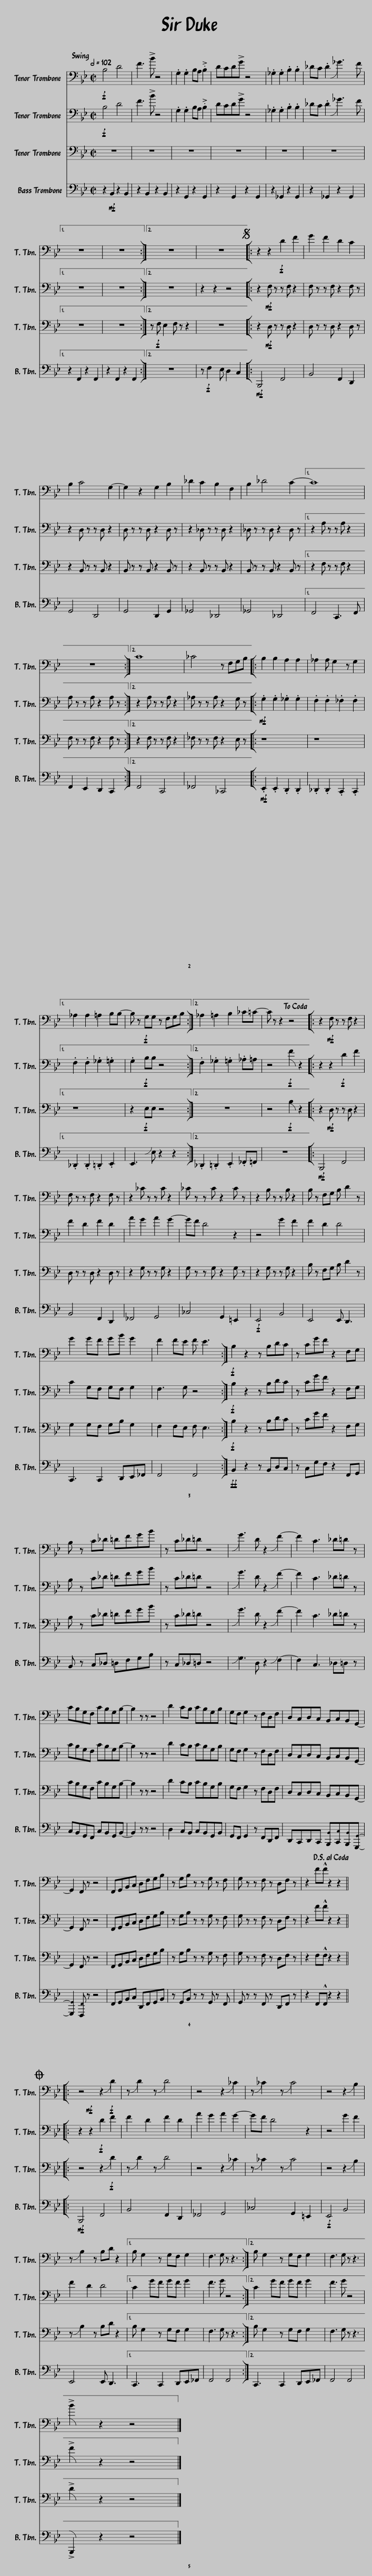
X:1
%%score 1 2 3 4
L:1/8
Q:1/2=102
M:2/2
I:linebreak $
K:Bb
V:1 bass
V:2 bass
V:3 bass
V:4 bass
V:1
!f! B,4 D4 | F3 !>!B z4 | .G,2 .G,2 B,A, .B,2 | DCD!>!G z4 | ._G,2 .G,2 .B,2 .B,2 | %5
 _DC .D2 !slide!_G3 F |1$ z8 | z8 :|2 z8 | z8 |: %10
S z2 z2!f! D2 F2 | G2 F2 D2 C2 |$ B,2 C4 G,2- | G,2 z2 G,2 B,2 | _D2 C2 B,2 F,2 | %15
 B,2 _D4 C2- |1 C8 |$ z8 :|2 C8 | _C4 z F,G,B, |: %20
 B,2 B,2 A,2 A,2 | _A,2 A, G,2 z G,2 |1$ _A,2 A,2 =A,2 B,B,- | B, z!f! G,G, z F,G,B, :|2 _A,2 =A,2 B,2 _C=C- | %25
 C z z2 z4!dacoda! |: z2!mf! F, z z F, z2 |$ F, z z F, z2 F, z | z2 _C z z C z2 | _C z z C z2 C z | %30
 z2 B, z z B, z2 | B, z F,G, B, D2 z |$ G2 GF GB G2 | F2 FE F E3 :|!f! B,2 z2 z B,DC | %35
 z CGF z2 F,G, |$ B, z C_D =DFGB | z C_D=D z4 | !slide!G3 D z2 !slide!F2- | F2 C3 _D=D z |$ %40
 CB,G,F, CB,G,B,- | B,2 z z z4 | D2 CB, CB,G,B, | G,F, G,2 z F,D,F, | D,C,D,C, B,,C,B,,G,,- |$ %45
 G,,2 F,, z z4 | F,,G,,B,,C, D,F,G,B, | z G,B, z z G, z F, | G, z z F, z D,F, z | z2 F!^!F z2 z2!D.S.! |:$ %50
O z4 z2!f! !slide!D2!mf! | z !slide!D2 z !slide!D4 | z4 z2 !slide!_C2 | z !slide!_C2 z !slide!C4 | z4 z2 !slide!B,2 |$ %55
 z !slide!B,2 z B,D z2 |1 B, G,2 z G,F, G,2 | F,3 G, z z3 :|2 B, G,2 z G,F, G,2 | F,3 G, z z3 |$ %60
 !>!B2 z2 z4 |] %61
V:2
!f! B,4 D4 | F3 !>!B z4 | .G,2 .G,2 B,A, .B,2 | DCD!>!G z4 | ._G,2 .G,2 .B,2 .B,2 | %5
 _DC .D2 !slide!_G3 F |1$ z8 | z8 :|2 z8 | z2 z2 z4 |: %10
 z2!mf! F, z z F, z2 | F, z z F, z2 F, z |$ z2 D, z z D, z2 | D, z z D, z2 D, z | z2 _D, z z D, z2 | %15
 _D, z z D, z2 D, z |1 z2 A, z z A, z2 |$ A, z z A, z2 A, z :|2 z2 A, z z A, z2 | _A, z z A, z2 G, z |: %20
!mf! .G,2 .G,2 ._G,2 .G,2 | .F,2 .F,2 ._F,2 .F,2 |1$ .F,2 .F,2 ._G,2 .=G,2 | .G,2!f! B,B, z4 :|2 .F,2 ._G,2 .=G,2 ._A,=A, | %25
 z4!f! F2 z2 |: z2 z2!f! D2 F2 |$ F2 D2 F2 D2 | A2 G2 A2 G2- | GF D4 z2 | %30
 z4 G2 F2 | F2 D2 D4 |$ C2 G,F, G,F, G,2 | F,3 G, z4 :|!f! B,2 z2 z B,DC | %35
 z CGF z2 F,G, |$ B, z C_D =DFGB | z C_D=D z4 | !slide!G3 D z2 !slide!F2- | F2 C3 _D=D z |$ %40
 CB,G,F, CB,G,B,- | B,2 z z z4 | D2 CB, CB,G,B, | G,F, G,2 z F,D,F, | D,C,D,C, B,,C,B,,G,,- |$ %45
 G,,2 F,, z z4 | F,,G,,B,,C, D,F,G,B, | z G,B, z z G, z F, | G, z z F, z D,F, z | z2 F!^!F z2 z2 |:$ %50
 z2 z2!f! D2 F2 | F2 D2 F2 D2 | A2 G2 A2 G2- | GF D4 z2 | z4 G2 F2 |$ %55
 F2 D2 D4 |1 C2 GF GF G2 | F3 G z4 :|2 C2 GF GF G2 | F3 G z4 |$ %60
 !>!F2 z2 z4 |] %61
V:3
 z8 | z8 | z8 | z8 | z8 | %5
 z8 |1$ z8 | z8 :|2 z!f! F, E,2 F, z z2 | z8 |: %10
 z2!mf! D, z z D, z2 | D, z z D, z2 D, z |$ z2 B,, z z B,, z2 | B,, z z B,, z2 B,, z | z2 B,, z z B,, z2 | %15
 B,, z z B,, z2 B,, z |1 z2 F, z z F, z2 |$ F, z z F, z2 F, z :|2 z2 F, z z F, z2 | _F, z z F, z2 E, z |: %20
 z8 | z8 |1$ z8 | z2!f! E,E, z4 :|2 z8 | %25
 z4!f! B,2 z2 |: z2!mf! D, z z D, z2 |$ D, z z D, z2 D, z | z2 G, z z G, z2 | G, z z G, z2 G, z | %30
 z2 G, z z G, z2 | B, z F,G, B, D2 z |$ G,2 G,F, G,B, G,2 | F,2 F,E, F, E,3 :|!f! B,2 z2 z B,DC | %35
 z CGF z2 F,G, |$ B, z C_D =DFGB | z C_D=D z4 | !slide!G3 D z2 !slide!F2- | F2 C3 _D=D z |$ %40
 CB,G,F, CB,G,B,- | B,2 z z z4 | D2 CB, CB,G,B, | G,F, G,2 z F,D,F, | D,C,D,C, B,,C,B,,G,,- |$ %45
 G,,2 F,, z z4 | F,,G,,B,,C, D,F,G,B, | z G,B, z z G, z F, | G, z z F, z D,F, z | z2 F,!^!F, z2 z2 |:$ %50
 z4 z2!f! !slide!D2 | z !slide!D2 z !slide!D4 | z4 z2 !slide!_C2 | z !slide!_C2 z !slide!C4 | z4 z2 !slide!B,2 |$ %55
 z !slide!B,2 z B,D z2 |1 B, G,2 z G,F, G,2 | F,3 G, z z3 :|2 B, G,2 z G,F, G,2 | F,3 G, z z3 |$ %60
 !>!D2 z2 z4 |] %61
V:4
 z2!mf! B,,2 z2 B,,2 | z2 B,,2 z2 B,,2 | z2 G,,2 z2 G,,2 | z2 G,,2 z2 G,,2 | z2 _G,,2 z2 G,,2 | %5
 z2 _G,,2 z2 G,,2 |1$ z2 F,,2 z2 F,,2 | z2 F,,2 z2 F,,2 :|2 z8 | z!f! F,2 E, D,2 C,2 |: %10
!mf! B,,,4 F,,4 | B,,4 F,,2 D,,2 |$ G,,4 D,,4 | G,,4 D,,2 G,,2 | _G,,4 _D,,4 | %15
 _G,,4 _D,,4 |1 F,,4 C,,3 F,, |$ F,,2 E,,2 D,,2 C,,2 :|2 F,,4 C,,4 | _F,,4 _C,,4 |: %20
!mf! .E,,2 .E,,2 .D,,2 .D,,2 | ._D,,2 .D,,2 .C,,2 .C,,2 |1$ ._D,,2 .D,,2 .=D,,2 .E,,2 | E,,3 !slide!E, z2 z2 :|2 ._D,,2 .=D,,2 .E,,2 ._F,,=F,, | %25
 z8 |:!mf! B,,,4 F,,4 |$ B,,4 F,,2 D,,2 | _F,,4 G,,4 | _C,4 G,,2 =E,,2 | %30
!f! E,,4 B,,4 | E,,4 E,, D,,3 |$ C,,3 C,,2 D,,E,,_F,, | F,,4 F,,4 :|!ff! B,,2 z2 z B,,D,C, | %35
 z C,G,F, z2 F,,G,, |$ B,, z C,_D, =D,F,G,B, | z C,_D,=D, z4 | !slide!G,3 D, z2 !slide!F,2- | F,2 C,3 _D,=D, z |$ %40
 C,B,,G,,F,, C,B,,G,,B,,- | B,,2 z z z4 | D,2 C,B,, C,B,,G,,B,, | G,,F,, G,,2 z F,,D,,F,, | D,,C,,D,,C,, [B,,,B,,][C,,C,][B,,,B,,][G,,,G,,]- |$ %45
 [G,,,G,,]2 [F,,,F,,] z z4 | F,,G,,B,,C, D,,F,,G,,B,, | z G,,B,, z z G,, z F,, | G,, z z F,, z D,,F,, z | z2 F,,!^!F,, z2 z2 |:$ %50
!mf! B,,,4 F,,4 | B,,4 F,,2 D,,2 | _F,,4 G,,4 | _C,4 G,,2 =E,,2 |!f! E,,4 B,,4 |$ %55
 E,,4 E,, D,,3 |1 C,,3 C,,2 D,,E,,_F,, | F,,4 F,,4 :|2 C,,3 C,,2 D,,E,,_F,, | F,,4 F,,4 |$ %60
 !>!B,,,2 z2 z4 |] %61
